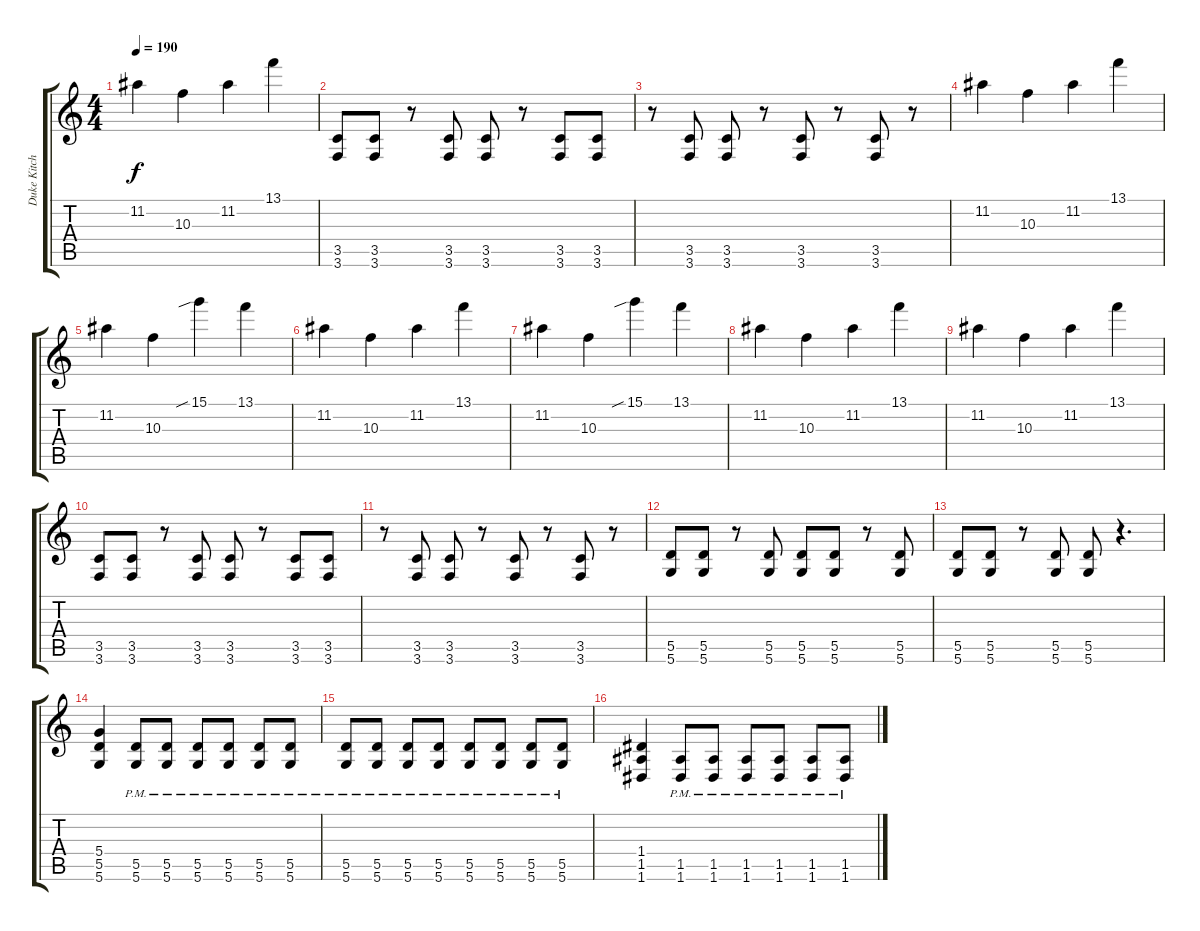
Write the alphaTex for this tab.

\track ("Duke Kitchens" "Duke Kitch") {instrument distortionguitar}
\staff {score tabs}
\tuning (E4 B3 G3 D3 A2 D2) {hide}
\ts (4 4)
\tempo 190
\clef g2
\ks c
11.2.4{dy f} 10.3.4 11.2.4 13.1.4 |
(3.5 3.6).8 (3.5 3.6).8 r.8 (3.5 3.6).8 (3.5 3.6).8 r.8 (3.5 3.6).8 (3.5 3.6).8 |
r.8 (3.5 3.6).8 (3.5 3.6).8 r.8 (3.5 3.6).8 r.8 (3.5 3.6).8 r.8 |
11.2.4 10.3.4 11.2.4 13.1.4 |
11.2.4 10.3.4 15.1{sib}.4 13.1.4 |
11.2.4 10.3.4 11.2.4 13.1.4 |
11.2.4 10.3.4 15.1{sib}.4 13.1.4 |
11.2.4 10.3.4 11.2.4 13.1.4 |
11.2.4 10.3.4 11.2.4 13.1.4 |
(3.5 3.6).8 (3.5 3.6).8 r.8 (3.5 3.6).8 (3.5 3.6).8 r.8 (3.5 3.6).8 (3.5 3.6).8 |
r.8 (3.5 3.6).8 (3.5 3.6).8 r.8 (3.5 3.6).8 r.8 (3.5 3.6).8 r.8 |
(5.5 5.6).8 (5.5 5.6).8 r.8 (5.5 5.6).8 (5.5 5.6).8 (5.5 5.6).8 r.8 (5.5 5.6).8 |
(5.5 5.6).8 (5.5 5.6).8 r.8 (5.5 5.6).8 (5.5 5.6).8 r.4{d} |
(5.4 5.5 5.6).4 (5.5{pm} 5.6{pm}).8 (5.5{pm} 5.6{pm}).8 (5.5{pm} 5.6{pm}).8 (5.5{pm} 5.6{pm}).8 (5.5{pm} 5.6{pm}).8 (5.5{pm} 5.6{pm}).8 |
(5.5{pm} 5.6{pm}).8 (5.5{pm} 5.6{pm}).8 (5.5{pm} 5.6{pm}).8 (5.5{pm} 5.6{pm}).8 (5.5{pm} 5.6{pm}).8 (5.5{pm} 5.6{pm}).8 (5.5{pm} 5.6{pm}).8 (5.5{pm} 5.6{pm}).8 |
(1.4 1.5 1.6).4 (1.5{pm} 1.6{pm}).8 (1.5{pm} 1.6{pm}).8 (1.5{pm} 1.6{pm}).8 (1.5{pm} 1.6{pm}).8 (1.5{pm} 1.6{pm}).8 (1.5{pm} 1.6{pm}).8
